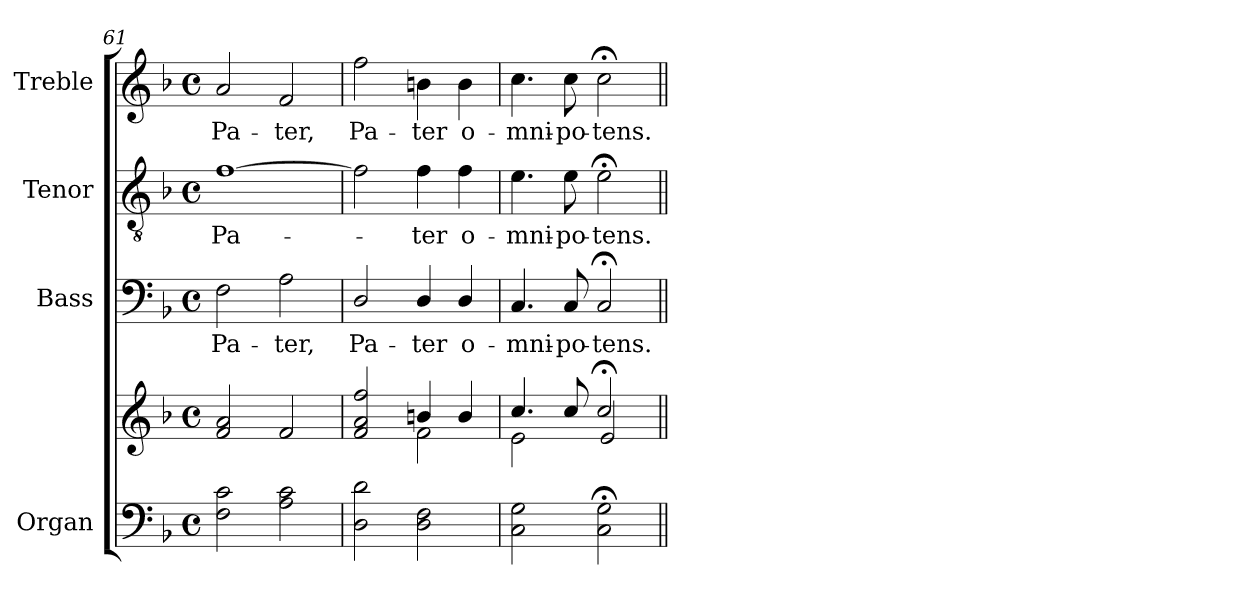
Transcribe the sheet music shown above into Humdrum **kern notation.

**kern	**kern	**kern	**text	**kern	**text	**kern	**text
*part4	*part4	*part3	*part3	*part2	*part2	*part1	*part1
*staff5	*staff4	*staff3	*staff3	*staff2	*staff2	*staff1	*staff1
*I"Organ	*	*I"Bass	*	*I"Tenor	*	*I"Treble	*
*I'Organ	*	*I'Bass	*	*I'Tenor	*	*I'Treble	*
*clefF4	*clefG2	*clefF4	*	*clefGv2	*	*clefG2	*
*k[b-]	*k[b-]	*k[b-]	*	*k[b-]	*	*k[b-]	*
*F:	*F:	*F:	*	*F:	*	*F:	*
*M4/4	*M4/4	*M4/4	*	*M4/4	*	*M4/4	*
*met(c)	*met(c)	*met(c)	*	*met(c)	*	*met(c)	*
=61	=61	=61	=61	=61	=61	=61	=61
*	*^	*	*	*	*	*	*
!	!	!	!	!LO:LY:b	!	!LO:LY:b	!	!LO:LY:b
2F 2c	2f/ 2a/	1ryy	2F	Pa-	[1f	Pa-	2a	Pa-
!	!	!	!	!LO:LY:b	!	!	!	!LO:LY:b
2A 2c	2f/	.	2A	-ter,	.	.	2f	-ter,
=62	=62	=62	=62	=62	=62	=62	=62	=62
!	!	!	!	!LO:LY:b	!	!	!	!LO:LY:b
2D 2d	2f/ 2a/ 2ff/	2ryy	2D/	Pa-	2f]	.	2ff	Pa-
!	!	!	!	!LO:LY:b	!	!LO:LY:b	!	!LO:LY:b
2D 2F	4bn/	2f\	4D/	-ter	4f	ter	4bn	-ter
!	!	!	!	!LO:LY:b	!	!LO:LY:b	!	!LO:LY:b
.	4b/	.	4D/	o-	4f	o-	4b	o-
=63	=63	=63	=63	=63	=63	=63	=63	=63
!	!	!	!	!LO:LY:b	!	!LO:LY:b	!	!LO:LY:b
2C 2G	4.cc/	2e\	4.C	-mni-	4.e	-mni-	4.cc	-mni-
!	!	!	!	!LO:LY:b	!	!LO:LY:b	!	!LO:LY:b
.	8cc/	.	8C	-po-	8e	-po-	8cc	-po-
!	!	!	!	!LO:LY:b	!	!LO:LY:b	!	!LO:LY:b
2C; 2G;	2cc;</	2e/	2C;<	-tens.	2e;<	-tens.	2cc;<	-tens.
*	*v	*v	*	*	*	*	*	*
=||	=||	=||	=||	=||	=||	=||	=||
*-	*-	*-	*-	*-	*-	*-	*-
